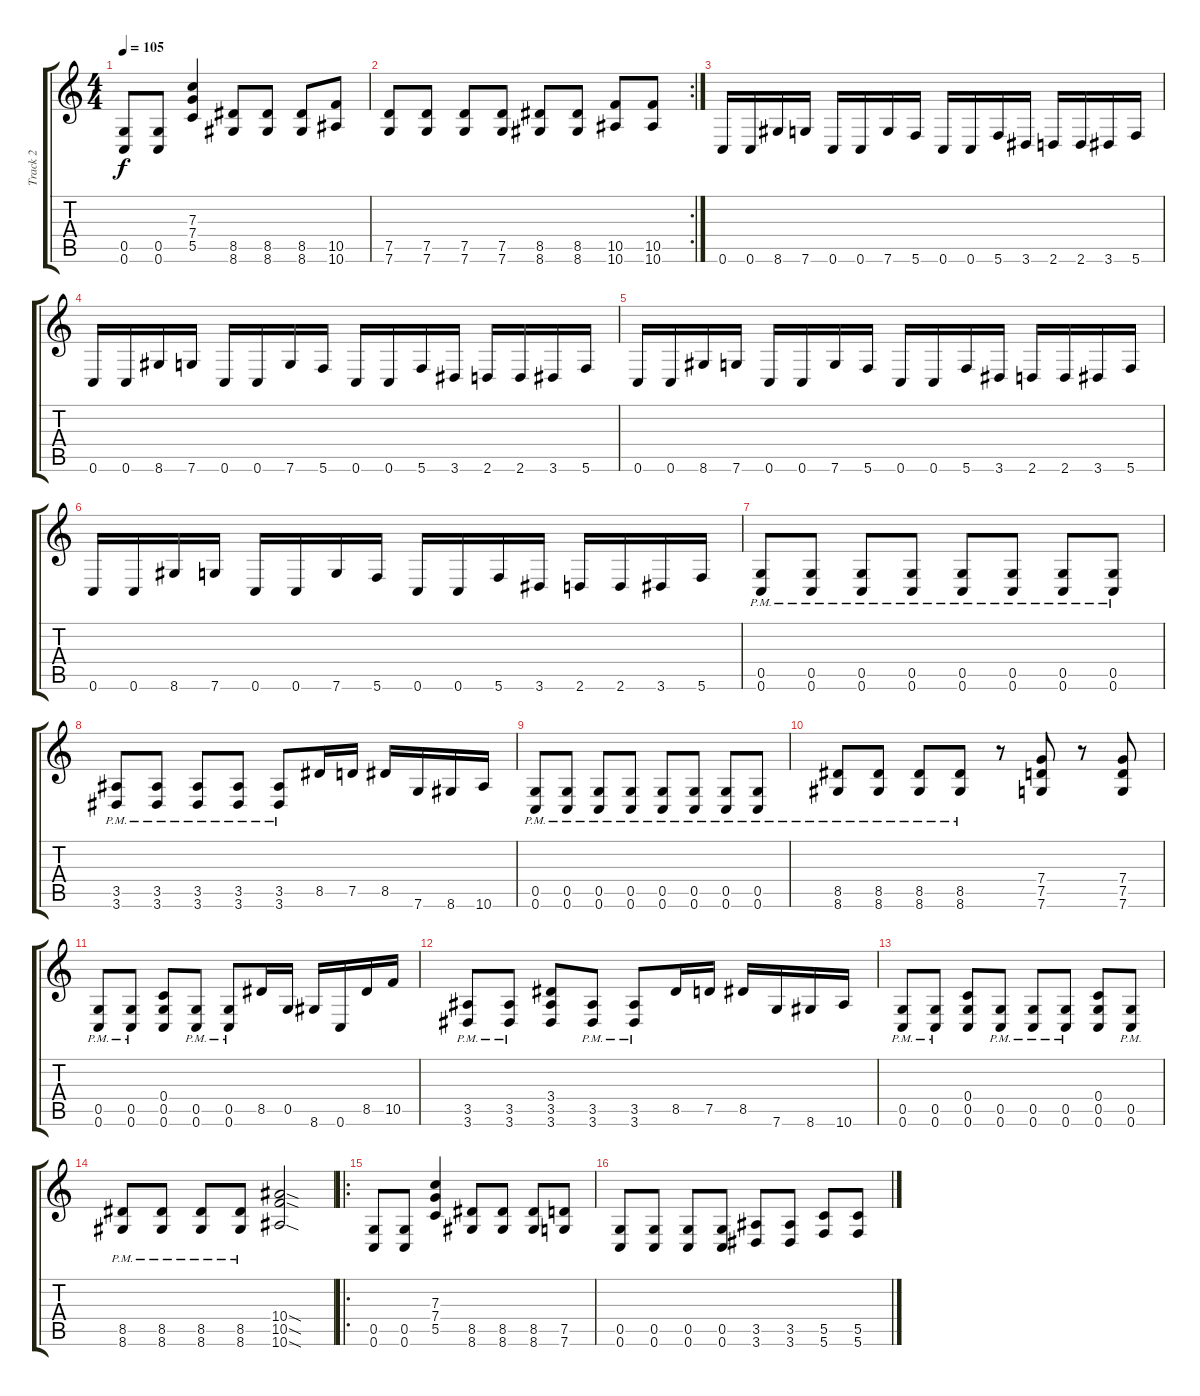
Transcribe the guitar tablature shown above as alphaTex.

\track ("Track 2" "Track 2") {instrument overdrivenguitar}
\staff {score tabs}
\tuning (D4 A3 F3 C3 G2 C2) {hide}
\ts (4 4)
\tempo 105
\clef g2
\ks c
(0.5 0.6).8{dy f} (0.5 0.6).8 (7.3 7.4 5.5).4 (8.5 8.6).8 (8.5 8.6).8 (8.5 8.6).8 (10.5 10.6).8 |
\rc 2
(7.5 7.6).8 (7.5 7.6).8 (7.5 7.6).8 (7.5 7.6).8 (8.5 8.6).8 (8.5 8.6).8 (10.5 10.6).8 (10.5 10.6).8 |
0.6.16 0.6.16 8.6.16 7.6.16 0.6.16 0.6.16 7.6.16 5.6.16 0.6.16 0.6.16 5.6.16 3.6.16 2.6.16 2.6.16 3.6.16 5.6.16 |
0.6.16 0.6.16 8.6.16 7.6.16 0.6.16 0.6.16 7.6.16 5.6.16 0.6.16 0.6.16 5.6.16 3.6.16 2.6.16 2.6.16 3.6.16 5.6.16 |
0.6.16 0.6.16 8.6.16 7.6.16 0.6.16 0.6.16 7.6.16 5.6.16 0.6.16 0.6.16 5.6.16 3.6.16 2.6.16 2.6.16 3.6.16 5.6.16 |
0.6.16 0.6.16 8.6.16 7.6.16 0.6.16 0.6.16 7.6.16 5.6.16 0.6.16 0.6.16 5.6.16 3.6.16 2.6.16 2.6.16 3.6.16 5.6.16 |
(0.5{pm} 0.6{pm}).8 (0.5{pm} 0.6{pm}).8 (0.5{pm} 0.6{pm}).8 (0.5{pm} 0.6{pm}).8 (0.5{pm} 0.6{pm}).8 (0.5{pm} 0.6{pm}).8 (0.5{pm} 0.6{pm}).8 (0.5{pm} 0.6{pm}).8 |
(3.5{pm} 3.6{pm}).8 (3.5{pm} 3.6{pm}).8 (3.5{pm} 3.6{pm}).8 (3.5{pm} 3.6{pm}).8 (3.5{pm} 3.6{pm}).8 8.5.16 7.5.16 8.5.16 7.6.16 8.6.16 10.6.16 |
(0.5{pm} 0.6{pm}).8 (0.5{pm} 0.6{pm}).8 (0.5{pm} 0.6{pm}).8 (0.5{pm} 0.6{pm}).8 (0.5{pm} 0.6{pm}).8 (0.5{pm} 0.6{pm}).8 (0.5{pm} 0.6{pm}).8 (0.5{pm} 0.6{pm}).8 |
(8.5{pm} 8.6{pm}).8 (8.5{pm} 8.6{pm}).8 (8.5{pm} 8.6{pm}).8 (8.5{pm} 8.6{pm}).8 r.8 (7.4 7.5 7.6).8 r.8 (7.4 7.5 7.6).8 |
(0.5{pm} 0.6{pm}).8 (0.5{pm} 0.6{pm}).8 (0.4 0.5 0.6).8 (0.5{pm} 0.6{pm}).8 (0.5{pm} 0.6{pm}).8 8.5.16 0.5.16 8.6.16 0.6.16 8.5.16 10.5.16 |
(3.5{pm} 3.6{pm}).8 (3.5{pm} 3.6{pm}).8 (3.4 3.5 3.6).8 (3.5{pm} 3.6{pm}).8 (3.5{pm} 3.6{pm}).8 8.5.16 7.5.16 8.5.16 7.6.16 8.6.16 10.6.16 |
(0.5{pm} 0.6{pm}).8 (0.5{pm} 0.6{pm}).8 (0.4 0.5 0.6).8 (0.5{pm} 0.6{pm}).8 (0.5{pm} 0.6{pm}).8 (0.5{pm} 0.6{pm}).8 (0.4 0.5 0.6).8 (0.5{pm} 0.6{pm}).8 |
(8.5{pm} 8.6{pm}).8 (8.5{pm} 8.6{pm}).8 (8.5{pm} 8.6{pm}).8 (8.5{pm} 8.6{pm}).8 (10.4{sod} 10.5{sod} 10.6{sod}).2 |
\ro
(0.5 0.6).8 (0.5 0.6).8 (7.3 7.4 5.5).4 (8.5 8.6).8 (8.5 8.6).8 (8.5 8.6).8 (7.5 7.6).8 |
(0.5 0.6).8 (0.5 0.6).8 (0.5 0.6).8 (0.5 0.6).8 (3.5 3.6).8 (3.5 3.6).8 (5.5 5.6).8 (5.5 5.6).8
